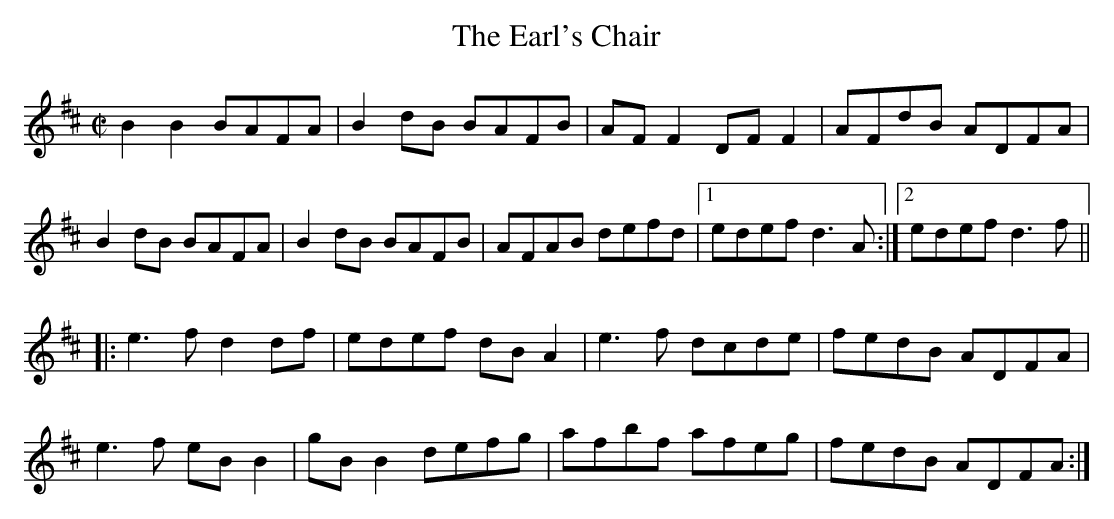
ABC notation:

X:1
T:Earl's Chair, The
M:C|
K:Bm
B2B2 BAFA|B2dB BAFB|AFF2 DFF2|AFdB ADFA|
B2dB BAFA|B2dB BAFB|AFAB defd|1 edef d3A:|2 edef d3f||
|:e3f d2df|edef dBA2|e3f dcde|fedB ADFA|
e3f eBB2|gBB2 defg|afbf afeg|fedB ADFA:|
